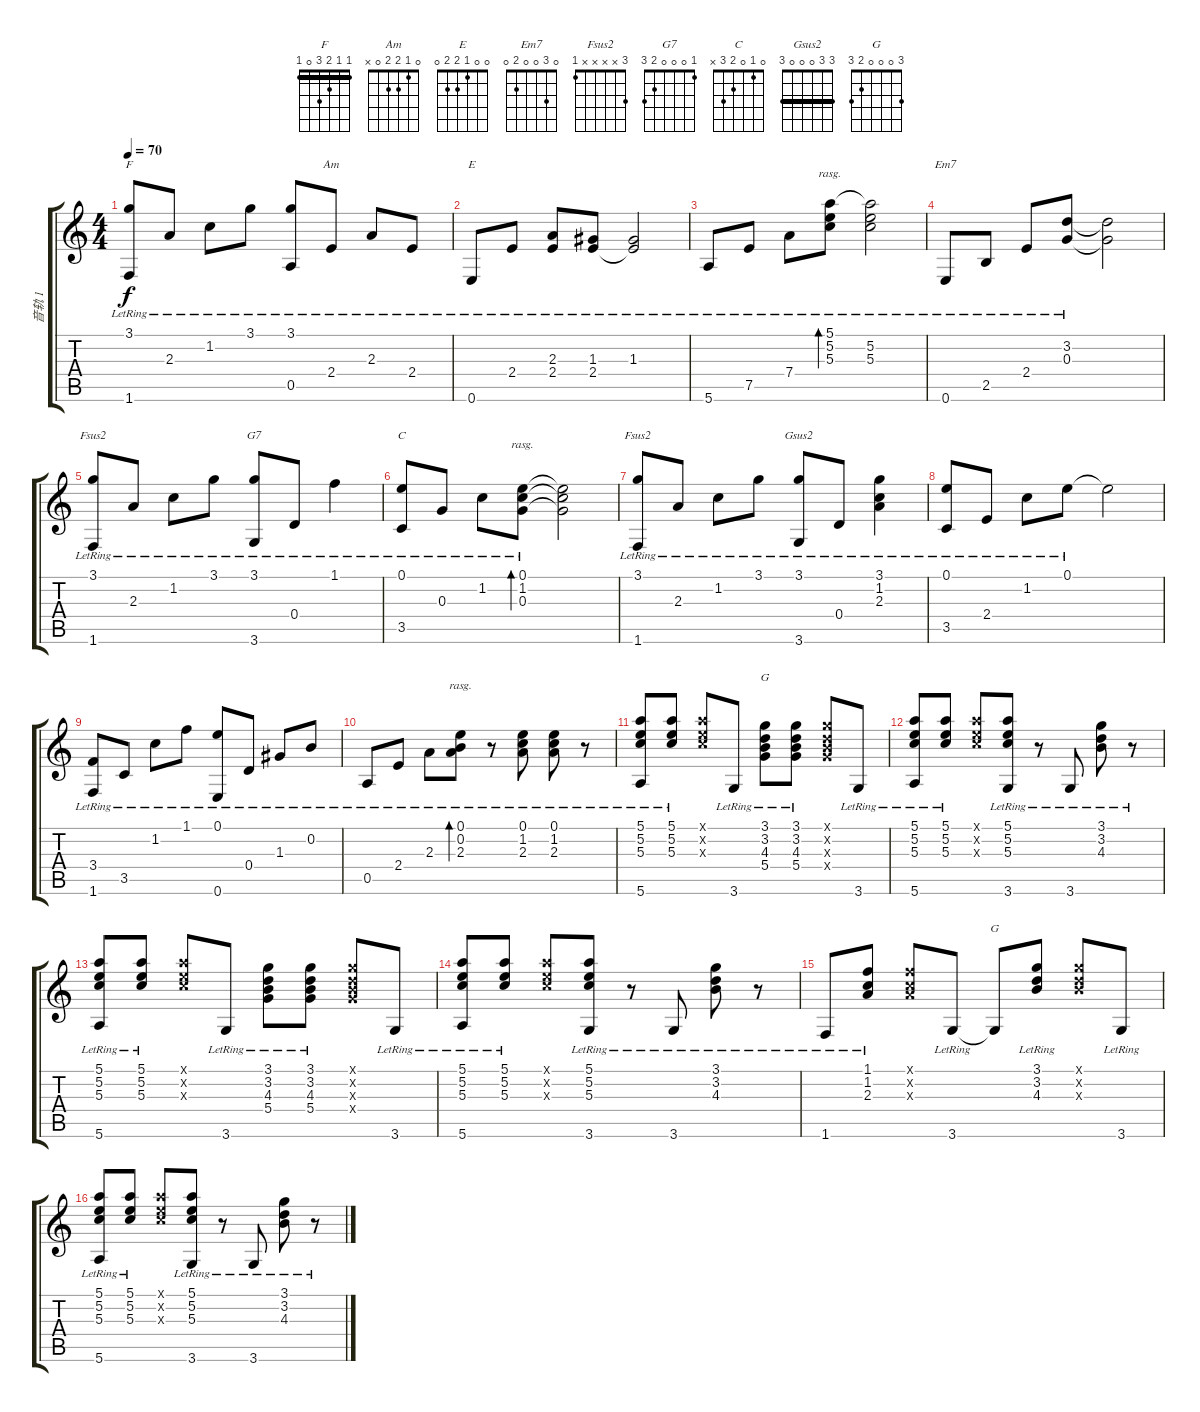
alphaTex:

\track ("音轨 1" "音轨 1") {instrument electricguitarclean}
\staff {score tabs}
\tuning (E4 B3 G3 D3 A2 E2) {hide}
\chord ("F" 1 1 2 3 0 1) {barre 1}
\chord ("Am" 0 1 2 2 0 x)
\chord ("E" 0 0 1 2 2 0)
\chord ("Em7" 0 3 0 0 2 0)
\chord ("Fsus2" 1 1 0 3 3 1) {barre 1}
\chord ("G7" 1 0 0 0 2 3)
\chord ("C" 0 1 0 2 3 x)
\chord ("Fsus2" 3 x x x x 1)
\chord ("Gsus2" 3 3 0 0 0 3) {barre 3}
\chord ("G" 3 3 4 5 x x) {barre 3}
\chord ("G" 3 0 0 0 2 3)
\ts (4 4)
\tempo 70
\clef g2
\ks c
(3.1{lr} 1.6{lr}).8{ch "F" dy f} 2.3{lr}.8 1.2{lr}.8 3.1{lr}.8 (3.1{lr} 0.5{lr}).8 2.4{lr}.8{ch "Am"} 2.3{lr}.8 2.4{lr}.8 |
0.6{lr}.8{ch "E"} 2.4{lr}.8 (2.3{lr} 2.4{lr}).8 (1.3{lr} 2.4{lr}).8 (1.3{lr} 2.4{t}).2 |
5.6{lr}.8 7.5{lr}.8 7.4{lr}.8 (5.1{lr} 5.2{lr} 5.3{lr}).8{bd 480 rasg ii} (5.1{t} 5.2{lr} 5.3{lr}).2 |
0.6{lr}.8{ch "Em7"} 2.5{lr}.8 2.4{lr}.8 (3.2{lr} 0.3{lr}).8 (3.2{t} 0.3{t}).2 |
(3.1{lr} 1.6{lr}).8{ch "Fsus2"} 2.3{lr}.8 1.2{lr}.8 3.1{lr}.8 (3.1{lr} 3.6{lr}).8{ch "G7"} 0.4{lr}.8 1.1{lr}.4 |
(0.1{lr} 3.5{lr}).8{ch "C"} 0.3{lr}.8 1.2{lr}.8 (0.1{lr} 1.2{lr} 0.3{lr}).8{bd 480 rasg ii} (0.1{t} 1.2{t} 0.3{t}).2 |
(3.1{lr} 1.6{lr}).8{ch "Fsus2"} 2.3{lr}.8 1.2{lr}.8 3.1{lr}.8 (3.1{lr} 3.6{lr}).8{ch "Gsus2"} 0.4{lr}.8 (3.1{lr} 1.2{lr} 2.3{lr}).4 |
(0.1{lr} 3.5{lr}).8 2.4{lr}.8 1.2{lr}.8 0.1{lr}.8 0.1{t}.2 |
(3.4{lr} 1.6{lr}).8 3.5{lr}.8 1.2{lr}.8 1.1{lr}.8 (0.1{lr} 0.6{lr}).8 0.4{lr}.8 1.3{lr}.8 0.2{lr}.8 |
0.5{lr}.8 2.4{lr}.8 2.3{lr}.8 (0.1{lr} 0.2{lr} 2.3{lr}).8{bd 480 rasg ii} r.8 (0.1{lr} 1.2{lr} 2.3{lr}).8 (0.1{lr} 1.2{lr} 2.3{lr}).8 r.8 |
(5.1{lr} 5.2{lr} 5.3{lr} 5.6{lr}).8 (5.1{lr} 5.2{lr} 5.3{lr}).8 (5.1{x} 5.2{x} 5.3{x}).8 3.6{lr}.8 (3.1{lr} 3.2{lr} 4.3{lr} 5.4{lr}).8{ch "G"} (3.1{lr} 3.2{lr} 4.3{lr} 5.4{lr}).8 (3.1{x} 3.2{x} 4.3{x} 5.4{x}).8 3.6{lr}.8 |
(5.1{lr} 5.2{lr} 5.3{lr} 5.6{lr}).8 (5.1{lr} 5.2{lr} 5.3{lr}).8 (5.1{x} 5.2{x} 5.3{x}).8 (5.1{lr} 5.2{lr} 5.3{lr} 3.6{lr}).8 r.8 3.6{lr}.8 (3.1{lr} 3.2{lr} 4.3{lr}).8 r.8 |
(5.1{lr} 5.2{lr} 5.3{lr} 5.6{lr}).8 (5.1{lr} 5.2{lr} 5.3{lr}).8 (5.1{x} 5.2{x} 5.3{x}).8 3.6{lr}.8 (3.1{lr} 3.2{lr} 4.3{lr} 5.4{lr}).8 (3.1{lr} 3.2{lr} 4.3{lr} 5.4{lr}).8 (3.1{x} 3.2{x} 4.3{x} 5.4{x}).8 3.6{lr}.8 |
(5.1{lr} 5.2{lr} 5.3{lr} 5.6{lr}).8 (5.1{lr} 5.2{lr} 5.3{lr}).8 (5.1{x} 5.2{x} 5.3{x}).8 (5.1{lr} 5.2{lr} 5.3{lr} 3.6{lr}).8 r.8 3.6{lr}.8 (3.1{lr} 3.2{lr} 4.3{lr}).8 r.8 |
1.6{lr}.8 (1.1{lr} 1.2{lr} 2.3{lr}).8 (1.1{x} 1.2{x} 2.3{x}).8 3.6{lr}.8 3.6{t}.8{ch "G"} (3.1{lr} 3.2{lr} 4.3{lr}).8 (3.1{x} 3.2{x} 4.3{x}).8 3.6{lr}.8 |
(5.1{lr} 5.2{lr} 5.3{lr} 5.6{lr}).8 (5.1{lr} 5.2{lr} 5.3{lr}).8 (5.1{x} 5.2{x} 5.3{x}).8 (5.1{lr} 5.2{lr} 5.3{lr} 3.6{lr}).8 r.8 3.6{lr}.8 (3.1{lr} 3.2{lr} 4.3{lr}).8 r.8
